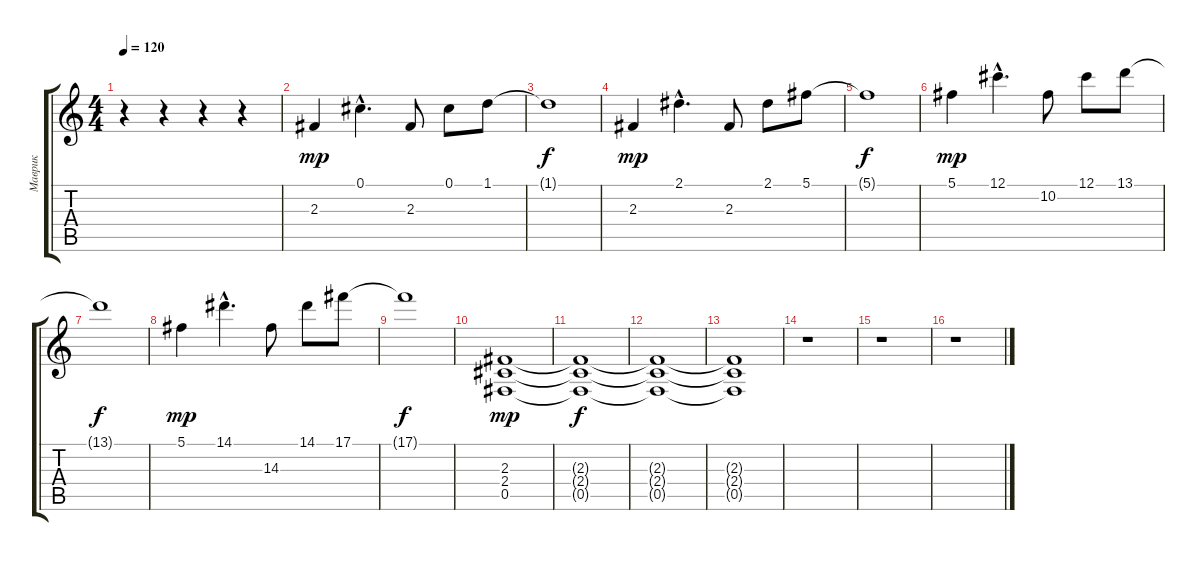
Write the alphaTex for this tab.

\track ("Маврик" "Маврик") {instrument distortionguitar}
\staff {score tabs}
\tuning (Db4 Ab3 E3 B2 Gb2 Db2) {hide}
\ts (4 4)
\tempo 120
\clef g2
\ks c
r.4{dy mp instrument distortionguitar} r.4 r.4 r.4 |
2.3.4 0.1{hac}.4{d} 2.3.8 0.1.8 1.1.8 |
1.1{t}.1{dy f} |
2.3.4{dy mp} 2.1{hac}.4{d} 2.3.8 2.1.8 5.1.8 |
5.1{t}.1{dy f} |
5.1.4{dy mp} 12.1{hac}.4{d} 10.2.8 12.1.8 13.1.8 |
13.1{t}.1{dy f} |
5.1.4{dy mp} 14.1{hac}.4{d} 14.3.8 14.1.8 17.1.8 |
17.1{t}.1{dy f} |
(2.3 2.4 0.5).1{dy mp} |
(2.3{t} 2.4{t} 0.5{t}).1{dy f} |
(2.3{t} 2.4{t} 0.5{t}).1 |
(2.3{t} 2.4{t} 0.5{t}).1 |
r.1 |
r.1 |
r.1
